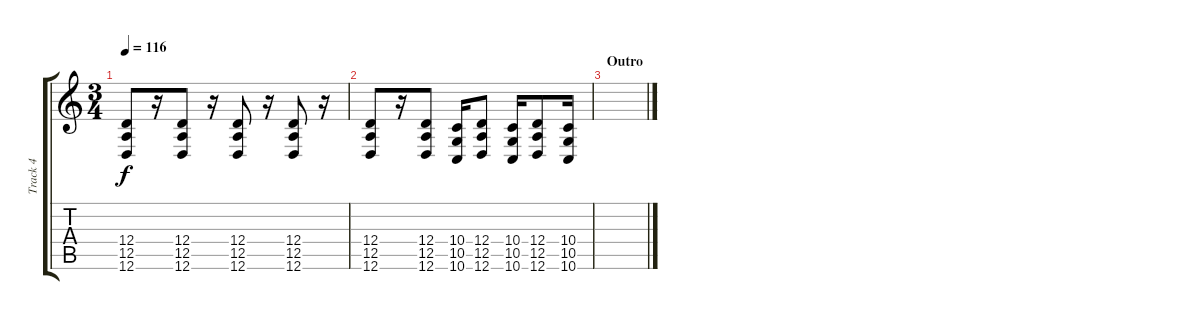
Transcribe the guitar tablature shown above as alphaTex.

\track ("Track 4" "Track 4") {instrument drawbarorgan}
\staff {score tabs}
\tuning (E4 B3 G3 D3 A2 D2) {hide}
\ts (3 4)
\tempo 116
\clef g2
\ks c
(12.4 12.5 12.6).8{dy f} r.16 (12.4 12.5 12.6).8 r.16 (12.4 12.5 12.6).8 r.16 (12.4 12.5 12.6).8 r.16 |
(12.4 12.5 12.6).8 r.16 (12.4 12.5 12.6).8 (10.4 10.5 10.6).16 (12.4 12.5 12.6).8 (10.4 10.5 10.6).16 (12.4 12.5 12.6).8 (10.4 10.5 10.6).16 |
\section ("" "Outro")
